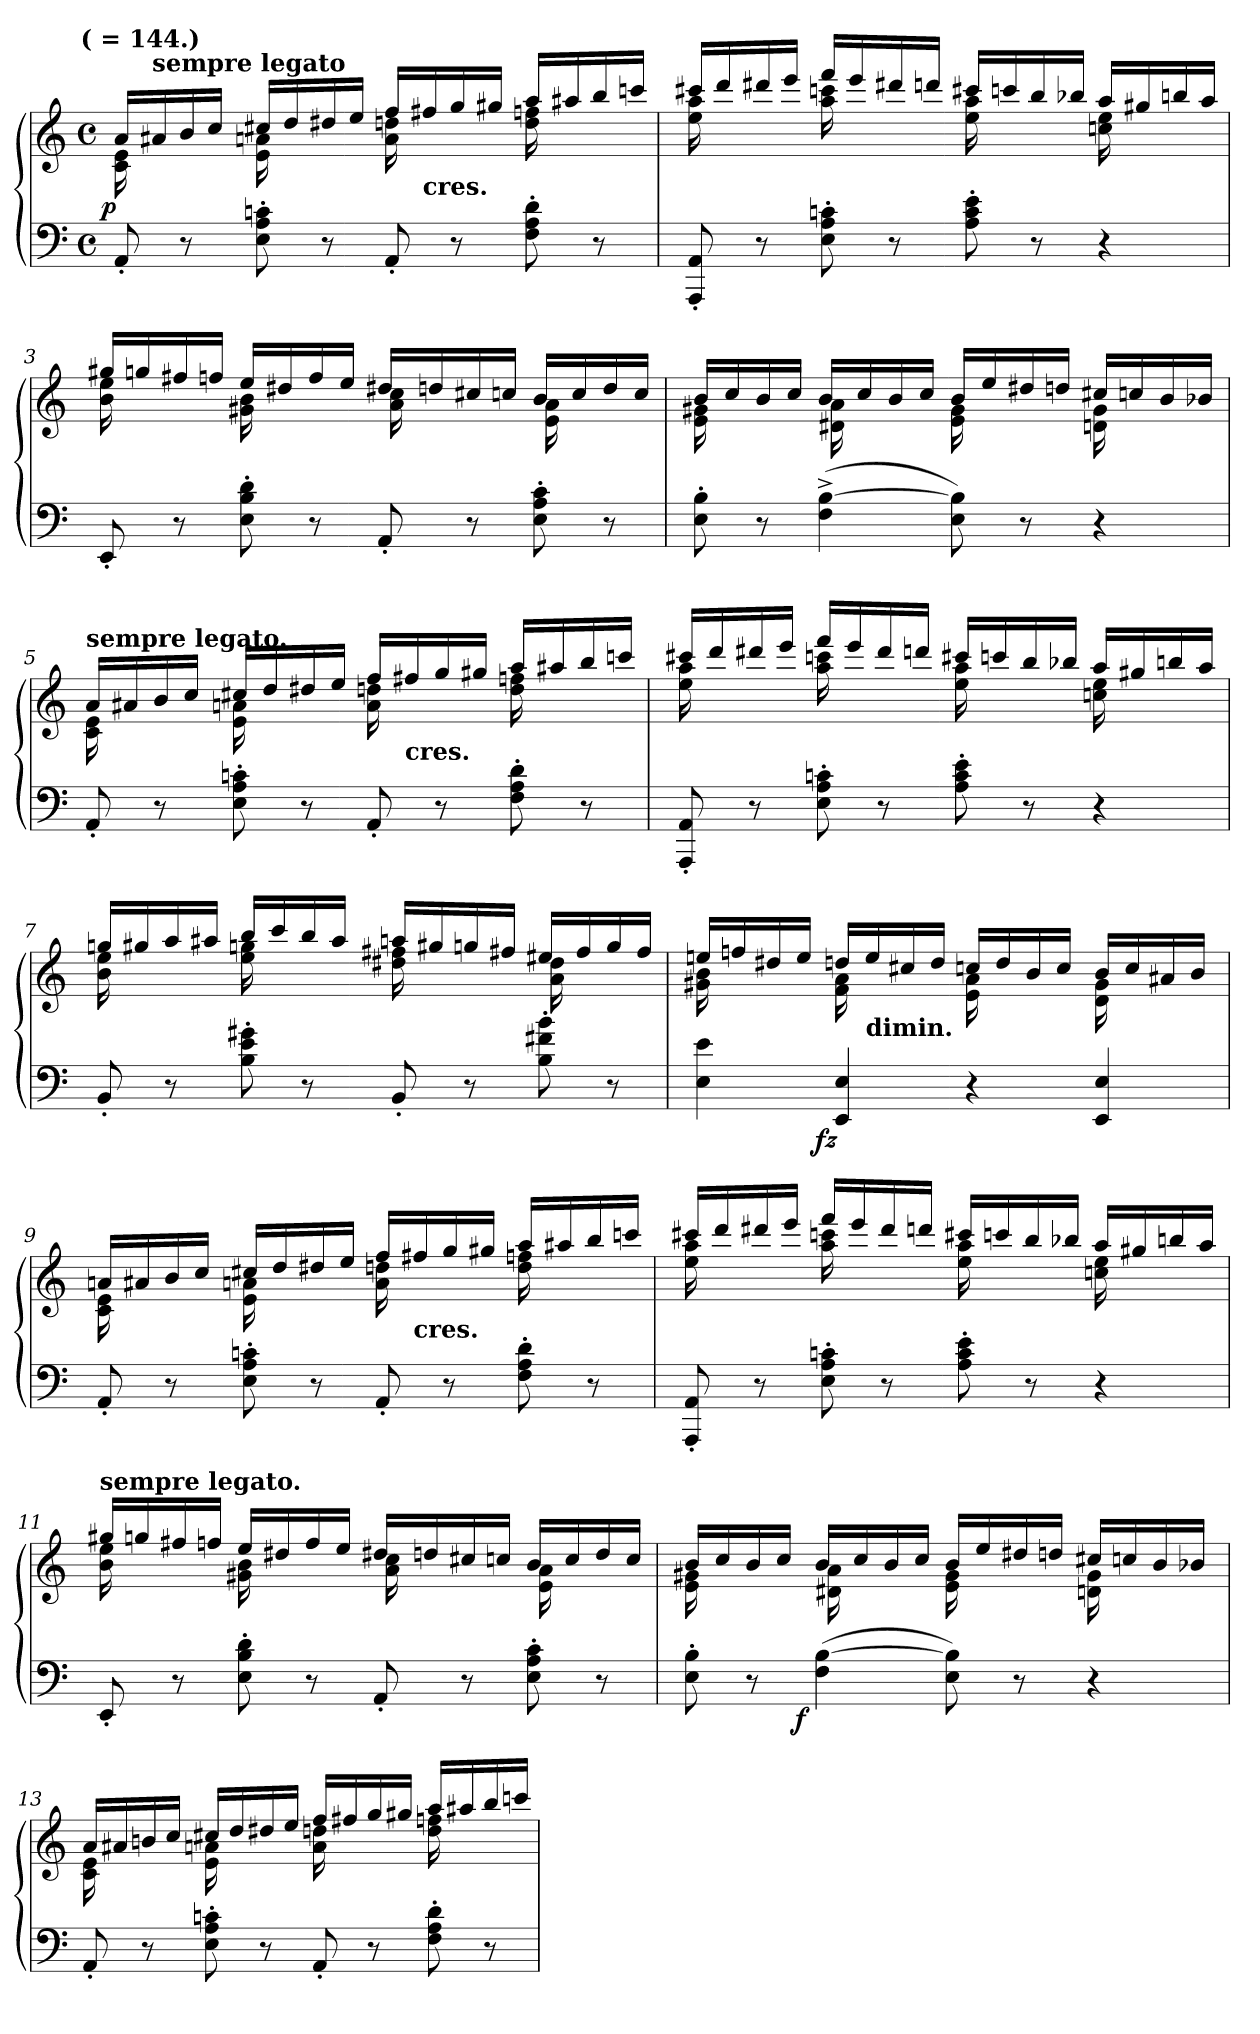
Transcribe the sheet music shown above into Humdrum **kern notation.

**kern	**kern	**dynam
*part1	*part1	*part1
*staff2	*staff1	*staff1/2
*clefF4	*clefG2	*
*k[]	*k[]	*
*a:	*a:	*
!!LO:TX:omd:t=(&nbsp;=&nbsp;144.)
*M4/4	*M4/4	*
*met(c)	*met(c)	*
*MM144	*MM144	*
=1	=1	=1
*	*^	*
!	!	!	!LO:DY:rj
8AA'<	16aLL	16e 16c	p
!	!LO:TX:a:B:t=sempre legato	!	!
.	16a#X	8.ryy	.
8r	16b	.	.
.	16ccJJ	.	.
8cn'> 8A'> 8E'>	16cc#XLL	16an 16e	.
.	16dd	8.ryy	.
8r	16dd#X	.	.
.	16eeJJ	.	.
8AA'<	16ffLL	16ddn 16a	.
!	!LO:TX:c:B:t=cres.	!	!
.	16ff#X	8.ryy	.
8r	16gg	.	.
.	16gg#XJJ	.	.
8d'> 8A'> 8F'>	16aaLL	16ffn 16dd	.
.	16aa#X	8.ryy	.
8r	16bb	.	.
.	16cccnJJ	.	.
=2	=2	=2	=2
8AA'< 8AAA'<	16ccc#XLL	16aa 16ee	.
.	16ddd	8.ryy	.
8r	16ddd#X	.	.
.	16eeeJJ	.	.
8cn'> 8A'> 8E'>	16fffLL	16cccn 16aa	.
.	16eee	8.ryy	.
8r	16ddd#X	.	.
.	16dddnJJ	.	.
8e'> 8c'> 8A'>	16ccc#XLL	16aa 16ee	.
.	16cccn	8.ryy	.
8r	16bb	.	.
.	16bb-XJJ	.	.
4r	16aaLL	16ee 16ccn	.
.	16gg#X	8.ryy	.
.	16bbn	.	.
.	16aaJJ	.	.
=3	=3	=3	=3
8EE'<	16gg#XLL	16ee 16b	.
.	16ggn	8.ryy	.
8r	16ff#X	.	.
.	16ffnJJ	.	.
8d'> 8B'> 8E'>	16eeLL	16b 16g#X	.
.	16dd#X	8.ryy	.
8r	16ff	.	.
.	16eeJJ	.	.
8AA'<	16dd#XLL	16cc 16a	.
.	16ddn	8.ryy	.
8r	16cc#X	.	.
.	16ccnJJ	.	.
8c'> 8A'> 8E'>	16bLL	16a 16e	.
.	16cc	8.ryy	.
8r	16dd	.	.
.	16ccJJ	.	.
=4	=4	=4	=4
8B'> 8E'>	16bLL	16g#X 16e	.
.	16cc	8.ryy	.
8r	16b	.	.
.	16ccJJ	.	.
(<[4B^> 4F^>	16bLL	16a 16d#X	.
.	16cc	8.ryy	.
.	16b	.	.
.	16ccJJ	.	.
8B] 8E)	16bLL	16g# 16e	.
.	16ee	8.ryy	.
8r	16dd#X	.	.
.	16ddnJJ	.	.
4r	16cc#XLL	16g# 16dn	.
.	16ccn	8.ryy	.
.	16b	.	.
.	16b-XJJ	.	.
=5	=5	=5	=5
!	!LO:TX:a:B:t=sempre legato.	!	!
8AA'<	16aLL	16e 16c	.
.	16a#X	8.ryy	.
8r	16b	.	.
.	16ccJJ	.	.
8cn'> 8A'> 8E'>	16cc#XLL	16an 16e	.
.	16dd	8.ryy	.
8r	16dd#X	.	.
.	16eeJJ	.	.
8AA'<	16ffLL	16ddn 16a	.
!	!LO:TX:c:B:t=cres.	!	!
.	16ff#X	8.ryy	.
8r	16gg	.	.
.	16gg#XJJ	.	.
8d'> 8A'> 8F'>	16aaLL	16ffn 16dd	.
.	16aa#X	8.ryy	.
8r	16bb	.	.
.	16cccnJJ	.	.
=6	=6	=6	=6
8AA' 8AAA'	16ccc#XLL	16aa 16ee	.
.	16ddd	8.ryy	.
8r	16ddd#X	.	.
.	16eeeJJ	.	.
8cn'> 8A'> 8E'>	16fffLL	16cccn 16aa	.
.	16eee	8.ryy	.
8r	16ddd#	.	.
.	16dddnJJ	.	.
8e'> 8c'> 8A'>	16ccc#XLL	16aa 16ee	.
.	16cccn	8.ryy	.
8r	16bb	.	.
.	16bb-XJJ	.	.
4r	16aaLL	16ee 16ccn	.
.	16gg#X	8.ryy	.
.	16bbn	.	.
.	16aaJJ	.	.
=7	=7	=7	=7
8BB'<	16ggnLL	16ee 16b	.
.	16gg#X	8.ryy	.
8r	16aa	.	.
.	16aa#XJJ	.	.
8g#X'> 8e'> 8B'>	16bbLL	16gg 16ee	.
.	16ccc	8.ryy	.
8r	16bb	.	.
.	16aa#JJ	.	.
8BB'<	16aanLL	16ff#X 16dd#X	.
.	16gg#	8.ryy	.
8r	16ggn	.	.
.	16ff#XJJ	.	.
8b'> 8f#X'> 8B'>	16ee#XLL	16dd# 16a	.
.	16ff#	8.ryy	.
8r	16gg	.	.
.	16ff#JJ	.	.
=8	=8	=8	=8
*^	*	*	*
4e 4E	8..ryy	16eenLL	16b 16g#X	.
.	.	16ffn	8.ryy	.
.	.	16dd#X	.	.
.	.	16eeJJ	.	.
!	!	!	!	!LO:DY:b=2
.	2ryy	.	.	fz
4E 4EE	.	16ddnLL	16a 16f	.
!	!	!LO:TX:c:B:t=dimin.	!	!
.	.	16ee	8.ryy	.
.	.	16cc#X	.	.
.	.	16ddJJ	.	.
4r	.	16ccnLL	16a 16e	.
.	.	16dd	8.ryy	.
.	.	16b	.	.
.	.	16ccJJ	.	.
.	4ryy	.	.	.
4E 4EE	.	16bLL	16g# 16d	.
.	.	16cc	8.ryy	.
.	.	16a#X	.	.
.	.	16bJJ	.	.
.	32ryy	.	.	.
*v	*v	*	*	*
=9	=9	=9	=9
8AA'<	16anLL	16e 16c	.
.	16a#X	8.ryy	.
8r	16b	.	.
.	16ccJJ	.	.
8cn'> 8A'> 8E'>	16cc#XLL	16an 16e	.
.	16dd	8.ryy	.
8r	16dd#X	.	.
.	16eeJJ	.	.
8AA'<	16ffLL	16ddn 16a	.
!	!LO:TX:c:B:t=cres.	!	!
.	16ff#X	8.ryy	.
8r	16gg	.	.
.	16gg#XJJ	.	.
8d'> 8A'> 8F'>	16aaLL	16ffn 16dd	.
.	16aa#X	8.ryy	.
8r	16bb	.	.
.	16cccnJJ	.	.
=10	=10	=10	=10
8AA'< 8AAA'<	16ccc#XLL	16aa 16ee	.
.	16ddd	8.ryy	.
8r	16ddd#X	.	.
.	16eeeJJ	.	.
8cn'> 8A'> 8E'>	16fffLL	16cccn 16aa	.
.	16eee	8.ryy	.
8r	16ddd#	.	.
.	16dddnJJ	.	.
8e'> 8c'> 8A'>	16ccc#XLL	16aa 16ee	.
.	16cccn	8.ryy	.
8r	16bb	.	.
.	16bb-XJJ	.	.
4r	16aaLL	16ee 16ccn	.
.	16gg#X	8.ryy	.
.	16bbn	.	.
.	16aaJJ	.	.
=11	=11	=11	=11
!	!LO:TX:a:B:t=sempre legato.	!	!
8EE'<	16gg#XLL	16ee 16b	.
.	16ggn	8.ryy	.
8r	16ff#X	.	.
.	16ffnJJ	.	.
8d'> 8B'> 8E'>	16eeLL	16b 16g#X	.
.	16dd#X	8.ryy	.
8r	16ff	.	.
.	16eeJJ	.	.
8AA'<	16dd#XLL	16cc 16a	.
.	16ddn	8.ryy	.
8r	16cc#X	.	.
.	16ccnJJ	.	.
8c'> 8A'> 8E'>	16bLL	16a 16e	.
.	16cc	8.ryy	.
8r	16dd	.	.
.	16ccJJ	.	.
=12	=12	=12	=12
*^	*	*	*
8B' 8E'	8..ryy	16bLL	16g#X 16e	.
.	.	16cc	8.ryy	.
8r	.	16b	.	.
.	.	16ccJJ	.	.
!	!	!	!	!LO:DY:b=2
.	2ryy	.	.	f
(<[4B 4F	.	16bLL	16a 16d#X	.
.	.	16cc	8.ryy	.
.	.	16b	.	.
.	.	16ccJJ	.	.
8B] 8E)	.	16bLL	16g# 16e	.
.	.	16ee	8.ryy	.
8r	.	16dd#X	.	.
.	.	16ddnJJ	.	.
.	4ryy	.	.	.
4r	.	16cc#XLL	16g# 16dn	.
.	.	16ccn	8.ryy	.
.	.	16b	.	.
.	.	16b-XJJ	.	.
.	32ryy	.	.	.
*v	*v	*	*	*
=13	=13	=13	=13
8AA'<	16aLL	16e 16c	.
.	16a#X	8.ryy	.
8r	16bn	.	.
.	16ccJJ	.	.
8cn'> 8A'> 8E'>	16cc#XLL	16an 16e	.
.	16dd	8.ryy	.
8r	16dd#X	.	.
.	16eeJJ	.	.
8AA'<	16ffLL	16dd 16a	.
.	16ff#X	8.ryy	.
8r	16gg	.	.
.	16gg#XJJ	.	.
8d'> 8A'> 8F'>	16aaLL	16ffn 16dd	.
.	16aa#X	8.ryy	.
8r	16bb	.	.
.	16cccnJJ	.	.
*	*v	*v	*
=	=	=
*-	*-	*-
